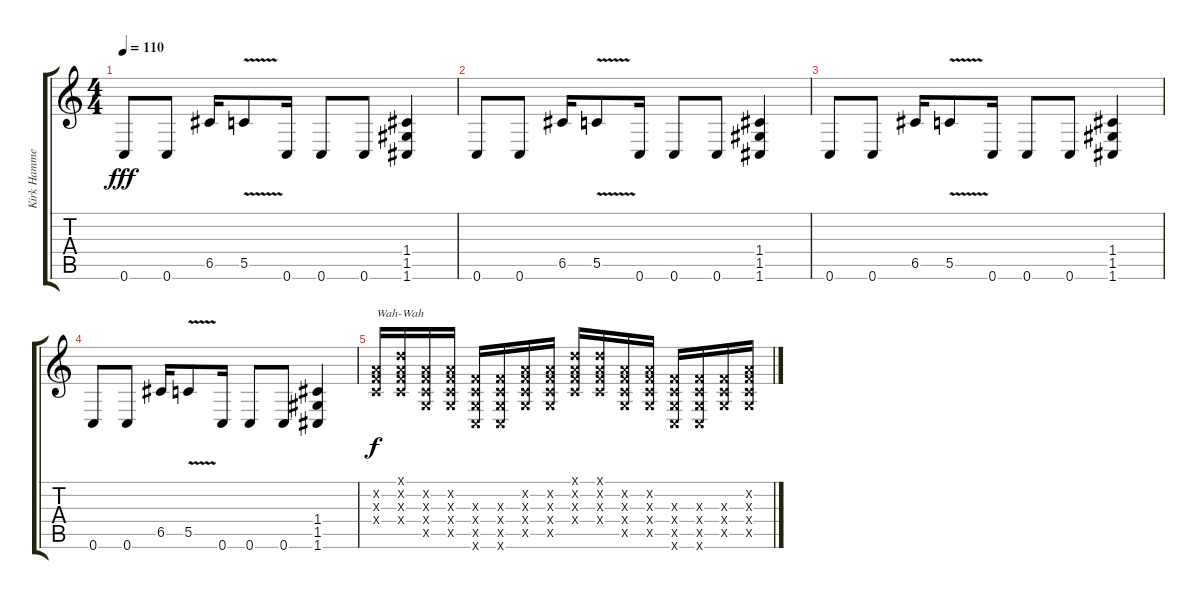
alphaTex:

\track ("Kirk Hammet" "Kirk Hamme") {instrument distortionguitar}
\staff {score tabs}
\tuning (D4 A3 F3 C3 G2 C2) {hide}
\ts (4 4)
\tempo 110
\clef g2
\ks c
0.6.8{dy fff} 0.6.8 6.5.16 5.5{v}.8 0.6.16 0.6.8 0.6.8 (1.4 1.5 1.6).4 |
0.6.8 0.6.8 6.5.16 5.5{v}.8 0.6.16 0.6.8 0.6.8 (1.4 1.5 1.6).4 |
0.6.8 0.6.8 6.5.16 5.5{v}.8 0.6.16 0.6.8 0.6.8 (1.4 1.5 1.6).4 |
0.6.8 0.6.8 6.5.16 5.5{v}.8 0.6.16 0.6.8 0.6.8 (1.4 1.5 1.6).4 |
(0.2{x} 0.3{x} 0.4{x}).16{txt "Wah-Wah" dy f} (0.1{x} 0.2{x} 0.3{x} 0.4{x}).16 (0.2{x} 0.3{x} 0.4{x} 0.5{x}).16 (0.2{x} 0.3{x} 0.4{x} 0.5{x}).16 (0.3{x} 0.4{x} 0.5{x} 0.6{x}).16 (0.3{x} 0.4{x} 0.5{x} 0.6{x}).16 (0.2{x} 0.3{x} 0.4{x} 0.5{x}).16 (0.2{x} 0.3{x} 0.4{x} 0.5{x}).16 (0.1{x} 0.2{x} 0.3{x} 0.4{x}).16 (0.1{x} 0.2{x} 0.3{x} 0.4{x}).16 (0.2{x} 0.3{x} 0.4{x} 0.5{x}).16 (0.2{x} 0.3{x} 0.4{x} 0.5{x}).16 (0.3{x} 0.4{x} 0.5{x} 0.6{x}).16 (0.3{x} 0.4{x} 0.5{x} 0.6{x}).16 (0.3{x} 0.4{x} 0.5{x}).16 (0.2{x} 0.3{x} 0.4{x} 0.5{x}).16
